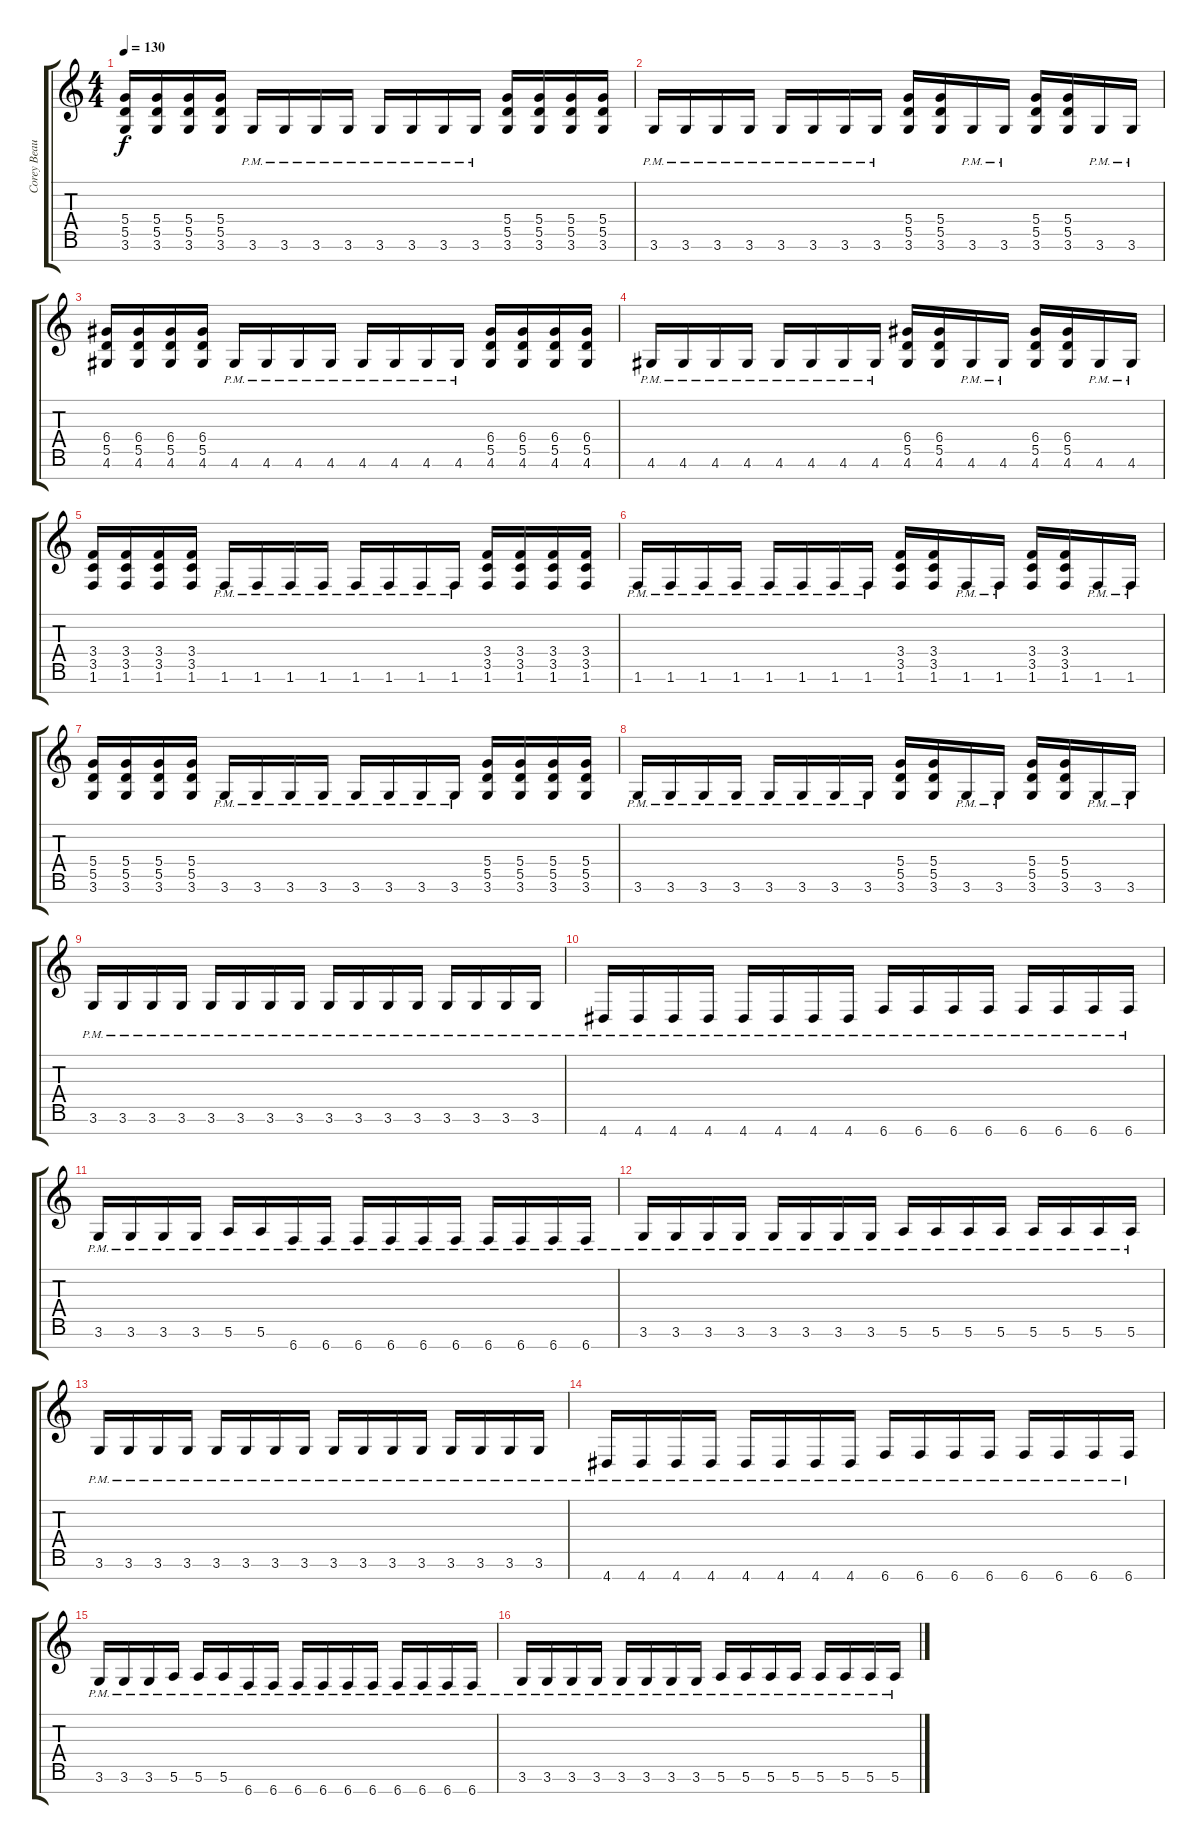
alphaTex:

\track ("Corey Beaulieu Rythm" "Corey Beau") {instrument distortionguitar}
\staff {score tabs}
\tuning (E4 B3 G3 D3 A2 E2 B1) {hide}
\ts (4 4)
\tempo 130
\clef g2
\ks c
(5.4 5.5 3.6).16{dy f} (5.4 5.5 3.6).16 (5.4 5.5 3.6).16 (5.4 5.5 3.6).16 3.6{pm}.16 3.6{pm}.16 3.6{pm}.16 3.6{pm}.16 3.6{pm}.16 3.6{pm}.16 3.6{pm}.16 3.6{pm}.16 (5.4 5.5 3.6).16 (5.4 5.5 3.6).16 (5.4 5.5 3.6).16 (5.4 5.5 3.6).16 |
3.6{pm}.16 3.6{pm}.16 3.6{pm}.16 3.6{pm}.16 3.6{pm}.16 3.6{pm}.16 3.6{pm}.16 3.6{pm}.16 (5.4 5.5 3.6).16 (5.4 5.5 3.6).16 3.6{pm}.16 3.6{pm}.16 (5.4 5.5 3.6).16 (5.4 5.5 3.6).16 3.6{pm}.16 3.6{pm}.16 |
(6.4 5.5 4.6).16 (6.4 5.5 4.6).16 (6.4 5.5 4.6).16 (6.4 5.5 4.6).16 4.6{pm}.16 4.6{pm}.16 4.6{pm}.16 4.6{pm}.16 4.6{pm}.16 4.6{pm}.16 4.6{pm}.16 4.6{pm}.16 (6.4 5.5 4.6).16 (6.4 5.5 4.6).16 (6.4 5.5 4.6).16 (6.4 5.5 4.6).16 |
4.6{pm}.16 4.6{pm}.16 4.6{pm}.16 4.6{pm}.16 4.6{pm}.16 4.6{pm}.16 4.6{pm}.16 4.6{pm}.16 (6.4 5.5 4.6).16 (6.4 5.5 4.6).16 4.6{pm}.16 4.6{pm}.16 (6.4 5.5 4.6).16 (6.4 5.5 4.6).16 4.6{pm}.16 4.6{pm}.16 |
(3.4 3.5 1.6).16 (3.4 3.5 1.6).16 (3.4 3.5 1.6).16 (3.4 3.5 1.6).16 1.6{pm}.16 1.6{pm}.16 1.6{pm}.16 1.6{pm}.16 1.6{pm}.16 1.6{pm}.16 1.6{pm}.16 1.6{pm}.16 (3.4 3.5 1.6).16 (3.4 3.5 1.6).16 (3.4 3.5 1.6).16 (3.4 3.5 1.6).16 |
1.6{pm}.16 1.6{pm}.16 1.6{pm}.16 1.6{pm}.16 1.6{pm}.16 1.6{pm}.16 1.6{pm}.16 1.6{pm}.16 (3.4 3.5 1.6).16 (3.4 3.5 1.6).16 1.6{pm}.16 1.6{pm}.16 (3.4 3.5 1.6).16 (3.4 3.5 1.6).16 1.6{pm}.16 1.6{pm}.16 |
(5.4 5.5 3.6).16 (5.4 5.5 3.6).16 (5.4 5.5 3.6).16 (5.4 5.5 3.6).16 3.6{pm}.16 3.6{pm}.16 3.6{pm}.16 3.6{pm}.16 3.6{pm}.16 3.6{pm}.16 3.6{pm}.16 3.6{pm}.16 (5.4 5.5 3.6).16 (5.4 5.5 3.6).16 (5.4 5.5 3.6).16 (5.4 5.5 3.6).16 |
3.6{pm}.16 3.6{pm}.16 3.6{pm}.16 3.6{pm}.16 3.6{pm}.16 3.6{pm}.16 3.6{pm}.16 3.6{pm}.16 (5.4 5.5 3.6).16 (5.4 5.5 3.6).16 3.6{pm}.16 3.6{pm}.16 (5.4 5.5 3.6).16 (5.4 5.5 3.6).16 3.6{pm}.16 3.6{pm}.16 |
3.6{pm}.16 3.6{pm}.16 3.6{pm}.16 3.6{pm}.16 3.6{pm}.16 3.6{pm}.16 3.6{pm}.16 3.6{pm}.16 3.6{pm}.16 3.6{pm}.16 3.6{pm}.16 3.6{pm}.16 3.6{pm}.16 3.6{pm}.16 3.6{pm}.16 3.6{pm}.16 |
4.7{pm}.16 4.7{pm}.16 4.7{pm}.16 4.7{pm}.16 4.7{pm}.16 4.7{pm}.16 4.7{pm}.16 4.7{pm}.16 6.7{pm}.16 6.7{pm}.16 6.7{pm}.16 6.7{pm}.16 6.7{pm}.16 6.7{pm}.16 6.7{pm}.16 6.7{pm}.16 |
3.6{pm}.16 3.6{pm}.16 3.6{pm}.16 3.6{pm}.16 5.6{pm}.16 5.6{pm}.16 6.7{pm}.16 6.7{pm}.16 6.7{pm}.16 6.7{pm}.16 6.7{pm}.16 6.7{pm}.16 6.7{pm}.16 6.7{pm}.16 6.7{pm}.16 6.7{pm}.16 |
3.6{pm}.16 3.6{pm}.16 3.6{pm}.16 3.6{pm}.16 3.6{pm}.16 3.6{pm}.16 3.6{pm}.16 3.6{pm}.16 5.6{pm}.16 5.6{pm}.16 5.6{pm}.16 5.6{pm}.16 5.6{pm}.16 5.6{pm}.16 5.6{pm}.16 5.6{pm}.16 |
3.6{pm}.16 3.6{pm}.16 3.6{pm}.16 3.6{pm}.16 3.6{pm}.16 3.6{pm}.16 3.6{pm}.16 3.6{pm}.16 3.6{pm}.16 3.6{pm}.16 3.6{pm}.16 3.6{pm}.16 3.6{pm}.16 3.6{pm}.16 3.6{pm}.16 3.6{pm}.16 |
4.7{pm}.16 4.7{pm}.16 4.7{pm}.16 4.7{pm}.16 4.7{pm}.16 4.7{pm}.16 4.7{pm}.16 4.7{pm}.16 6.7{pm}.16 6.7{pm}.16 6.7{pm}.16 6.7{pm}.16 6.7{pm}.16 6.7{pm}.16 6.7{pm}.16 6.7{pm}.16 |
3.6{pm}.16 3.6{pm}.16 3.6{pm}.16 5.6{pm}.16 5.6{pm}.16 5.6{pm}.16 6.7{pm}.16 6.7{pm}.16 6.7{pm}.16 6.7{pm}.16 6.7{pm}.16 6.7{pm}.16 6.7{pm}.16 6.7{pm}.16 6.7{pm}.16 6.7{pm}.16 |
3.6{pm}.16 3.6{pm}.16 3.6{pm}.16 3.6{pm}.16 3.6{pm}.16 3.6{pm}.16 3.6{pm}.16 3.6{pm}.16 5.6{pm}.16 5.6{pm}.16 5.6{pm}.16 5.6{pm}.16 5.6{pm}.16 5.6{pm}.16 5.6{pm}.16 5.6{pm}.16
